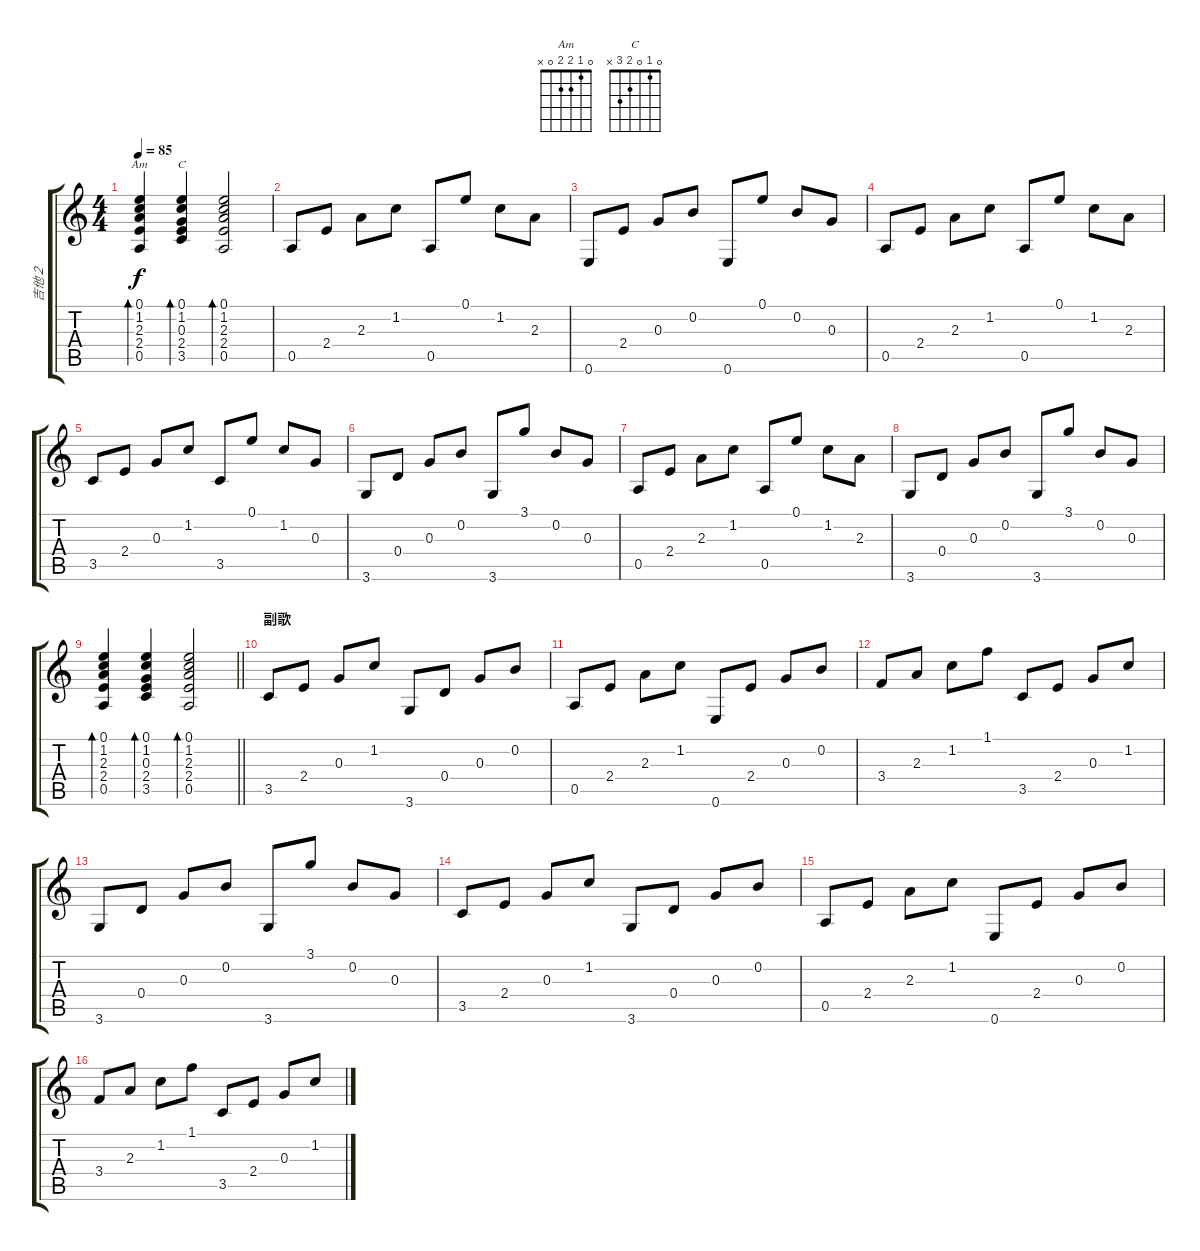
\track ("吉他２" "吉他２") {instrument electricguitarclean}
\staff {score tabs}
\tuning (E4 B3 G3 D3 A2 E2) {hide}
\chord ("Am" 0 1 2 2 0 x)
\chord ("C" 0 1 0 2 3 x)
\ts (4 4)
\tempo 85
\clef g2
\ks c
(0.1 1.2 2.3 2.4 0.5).4{bd 60 ch "Am" dy f} (0.1 1.2 0.3 2.4 3.5).4{bd 60 ch "C"} (0.1 1.2 2.3 2.4 0.5).2{bd 60} |
0.5.8 2.4.8 2.3.8 1.2.8 0.5.8 0.1.8 1.2.8 2.3.8 |
0.6.8 2.4.8 0.3.8 0.2.8 0.6.8 0.1.8 0.2.8 0.3.8 |
0.5.8 2.4.8 2.3.8 1.2.8 0.5.8 0.1.8 1.2.8 2.3.8 |
3.5.8 2.4.8 0.3.8 1.2.8 3.5.8 0.1.8 1.2.8 0.3.8 |
3.6.8 0.4.8 0.3.8 0.2.8 3.6.8 3.1.8 0.2.8 0.3.8 |
0.5.8 2.4.8 2.3.8 1.2.8 0.5.8 0.1.8 1.2.8 2.3.8 |
3.6.8 0.4.8 0.3.8 0.2.8 3.6.8 3.1.8 0.2.8 0.3.8 |
\barLineRight lightlight
(0.1 1.2 2.3 2.4 0.5).4{bd 60} (0.1 1.2 0.3 2.4 3.5).4{bd 60} (0.1 1.2 2.3 2.4 0.5).2{bd 60} |
\section ("" "副歌")
3.5.8 2.4.8 0.3.8 1.2.8 3.6.8 0.4.8 0.3.8 0.2.8 |
0.5.8 2.4.8 2.3.8 1.2.8 0.6.8 2.4.8 0.3.8 0.2.8 |
3.4.8 2.3.8 1.2.8 1.1.8 3.5.8 2.4.8 0.3.8 1.2.8 |
3.6.8 0.4.8 0.3.8 0.2.8 3.6.8 3.1.8 0.2.8 0.3.8 |
3.5.8 2.4.8 0.3.8 1.2.8 3.6.8 0.4.8 0.3.8 0.2.8 |
0.5.8 2.4.8 2.3.8 1.2.8 0.6.8 2.4.8 0.3.8 0.2.8 |
3.4.8 2.3.8 1.2.8 1.1.8 3.5.8 2.4.8 0.3.8 1.2.8
